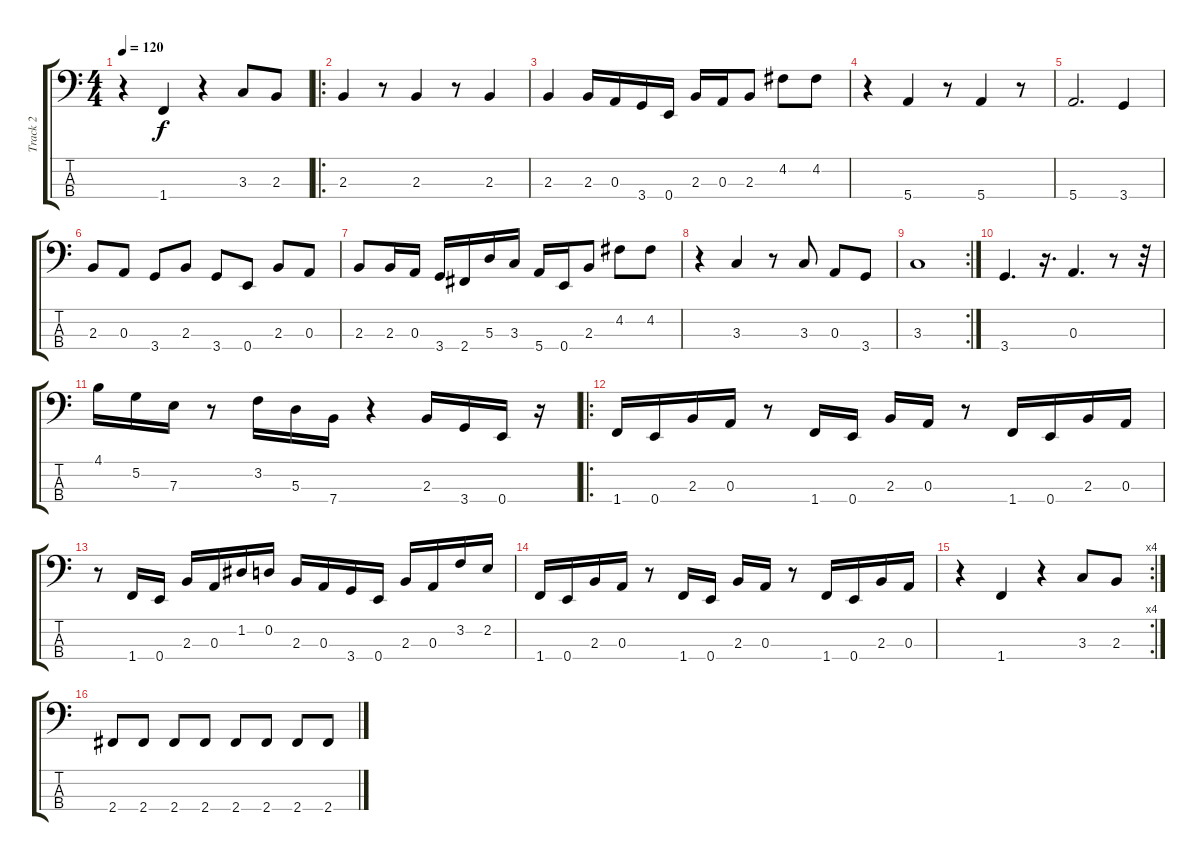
\track ("Track 2" "Track 2") {instrument electricbassfinger}
\staff {score tabs}
\tuning (G2 D2 A1 E1) {hide}
\ts (4 4)
\tempo 120
\clef f4
\ks c
r.4{dy f} 1.4.4 r.4 3.3.8 2.3.8 |
\ro
2.3.4 r.8 2.3.4 r.8 2.3.4 |
2.3.4 2.3.16 0.3.16 3.4.16 0.4.16 2.3.16 0.3.16 2.3.8 4.2.8 4.2.8 |
r.4 5.4.4 r.8 5.4.4 r.8 |
5.4.2{d} 3.4.4 |
2.3.8 0.3.8 3.4.8 2.3.8 3.4.8 0.4.8 2.3.8 0.3.8 |
2.3.8 2.3.16 0.3.16 3.4.16 2.4.16 5.3.16 3.3.16 5.4.16 0.4.16 2.3.8 4.2.8 4.2.8 |
r.4 3.3.4 r.8 3.3.8 0.3.8 3.4.8 |
\rc 2
3.3.1 |
3.4.4{d} r.16{d} 0.3.4{d} r.8 r.32 |
4.1.16 5.2.16 7.3.16 r.8 3.2.16 5.3.16 7.4.16 r.4 2.3.16 3.4.16 0.4.16 r.16 |
\ro
1.4.16 0.4.16 2.3.16 0.3.16 r.8 1.4.16 0.4.16 2.3.16 0.3.16 r.8 1.4.16 0.4.16 2.3.16 0.3.16 |
r.8 1.4.16 0.4.16 2.3.16 0.3.16 1.2.16 0.2.16 2.3.16 0.3.16 3.4.16 0.4.16 2.3.16 0.3.16 3.2.16 2.2.16 |
1.4.16 0.4.16 2.3.16 0.3.16 r.8 1.4.16 0.4.16 2.3.16 0.3.16 r.8 1.4.16 0.4.16 2.3.16 0.3.16 |
\rc 4
r.4 1.4.4 r.4 3.3.8 2.3.8 |
2.4.8 2.4.8 2.4.8 2.4.8 2.4.8 2.4.8 2.4.8 2.4.8
